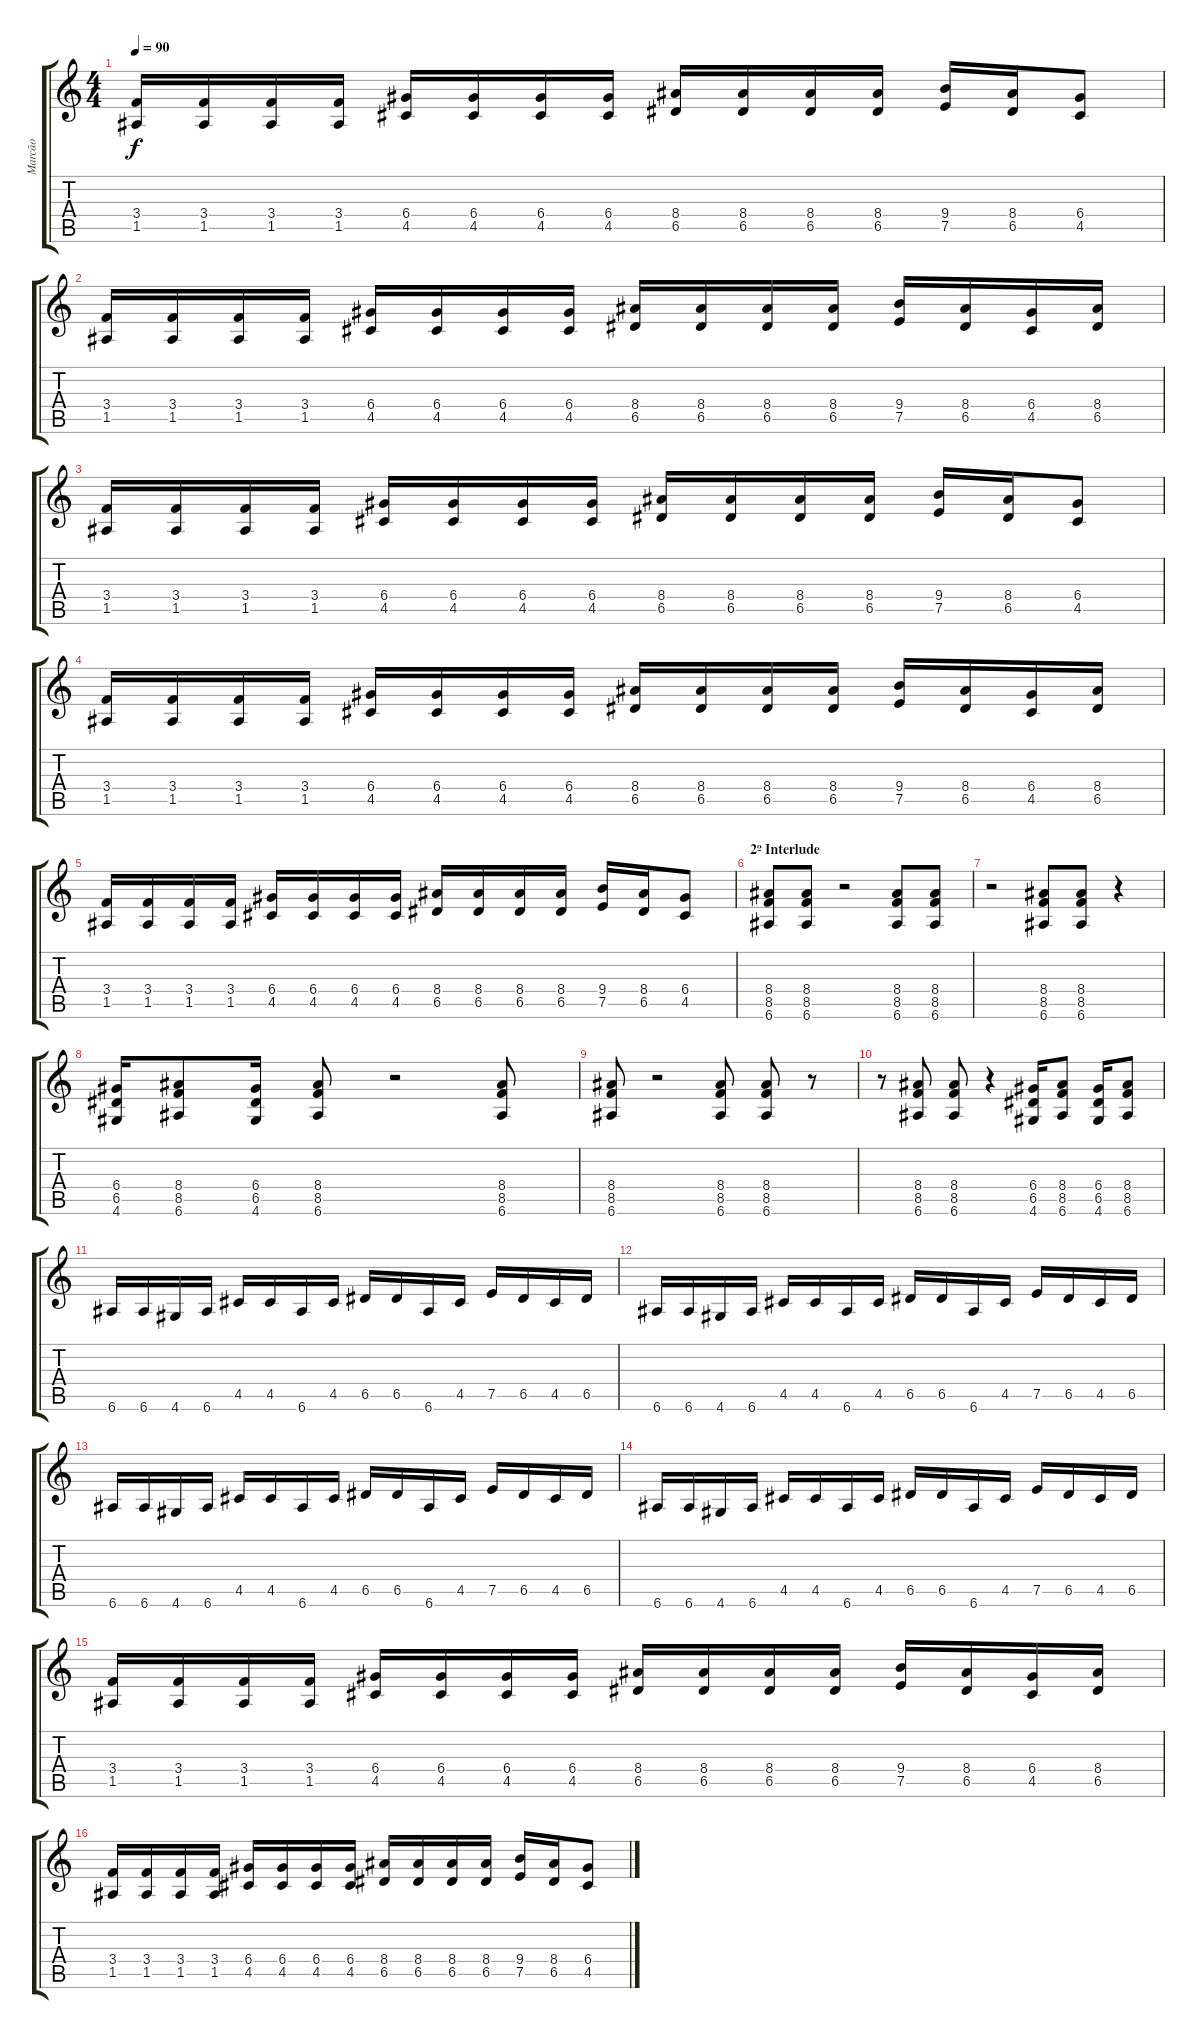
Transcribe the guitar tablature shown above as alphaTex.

\track ("Marcão" "Marcão") {instrument overdrivenguitar}
\staff {score tabs}
\tuning (E4 B3 G3 D3 A2 E2) {hide}
\ts (4 4)
\tempo 90
\clef g2
\ks c
(3.4 1.5).16{dy f} (3.4 1.5).16 (3.4 1.5).16 (3.4 1.5).16 (6.4 4.5).16 (6.4 4.5).16 (6.4 4.5).16 (6.4 4.5).16 (8.4 6.5).16 (8.4 6.5).16 (8.4 6.5).16 (8.4 6.5).16 (9.4 7.5).16 (8.4 6.5).16 (6.4 4.5).8 |
(3.4 1.5).16 (3.4 1.5).16 (3.4 1.5).16 (3.4 1.5).16 (6.4 4.5).16 (6.4 4.5).16 (6.4 4.5).16 (6.4 4.5).16 (8.4 6.5).16 (8.4 6.5).16 (8.4 6.5).16 (8.4 6.5).16 (9.4 7.5).16 (8.4 6.5).16 (6.4 4.5).16 (8.4 6.5).16 |
(3.4 1.5).16 (3.4 1.5).16 (3.4 1.5).16 (3.4 1.5).16 (6.4 4.5).16 (6.4 4.5).16 (6.4 4.5).16 (6.4 4.5).16 (8.4 6.5).16 (8.4 6.5).16 (8.4 6.5).16 (8.4 6.5).16 (9.4 7.5).16 (8.4 6.5).16 (6.4 4.5).8 |
(3.4 1.5).16 (3.4 1.5).16 (3.4 1.5).16 (3.4 1.5).16 (6.4 4.5).16 (6.4 4.5).16 (6.4 4.5).16 (6.4 4.5).16 (8.4 6.5).16 (8.4 6.5).16 (8.4 6.5).16 (8.4 6.5).16 (9.4 7.5).16 (8.4 6.5).16 (6.4 4.5).16 (8.4 6.5).16 |
(3.4 1.5).16 (3.4 1.5).16 (3.4 1.5).16 (3.4 1.5).16 (6.4 4.5).16 (6.4 4.5).16 (6.4 4.5).16 (6.4 4.5).16 (8.4 6.5).16 (8.4 6.5).16 (8.4 6.5).16 (8.4 6.5).16 (9.4 7.5).16 (8.4 6.5).16 (6.4 4.5).8 |
\section ("" "2º Interlude")
(8.4 8.5 6.6).8 (8.4 8.5 6.6).8 r.2 (8.4 8.5 6.6).8 (8.4 8.5 6.6).8 |
r.2 (8.4 8.5 6.6).8 (8.4 8.5 6.6).8 r.4 |
(6.4 6.5 4.6).16 (8.4 8.5 6.6).8 (6.4 6.5 4.6).16 (8.4 8.5 6.6).8 r.2 (8.4 8.5 6.6).8 |
(8.4 8.5 6.6).8 r.2 (8.4 8.5 6.6).8 (8.4 8.5 6.6).8 r.8 |
r.8 (8.4 8.5 6.6).8 (8.4 8.5 6.6).8 r.4 (6.4 6.5 4.6).16 (8.4 8.5 6.6).8 (6.4 6.5 4.6).16 (8.4 8.5 6.6).8 |
6.6.16 6.6.16 4.6.16 6.6.16 4.5.16 4.5.16 6.6.16 4.5.16 6.5.16 6.5.16 6.6.16 4.5.16 7.5.16 6.5.16 4.5.16 6.5.16 |
6.6.16 6.6.16 4.6.16 6.6.16 4.5.16 4.5.16 6.6.16 4.5.16 6.5.16 6.5.16 6.6.16 4.5.16 7.5.16 6.5.16 4.5.16 6.5.16 |
6.6.16 6.6.16 4.6.16 6.6.16 4.5.16 4.5.16 6.6.16 4.5.16 6.5.16 6.5.16 6.6.16 4.5.16 7.5.16 6.5.16 4.5.16 6.5.16 |
6.6.16 6.6.16 4.6.16 6.6.16 4.5.16 4.5.16 6.6.16 4.5.16 6.5.16 6.5.16 6.6.16 4.5.16 7.5.16 6.5.16 4.5.16 6.5.16 |
(3.4 1.5).16 (3.4 1.5).16 (3.4 1.5).16 (3.4 1.5).16 (6.4 4.5).16 (6.4 4.5).16 (6.4 4.5).16 (6.4 4.5).16 (8.4 6.5).16 (8.4 6.5).16 (8.4 6.5).16 (8.4 6.5).16 (9.4 7.5).16 (8.4 6.5).16 (6.4 4.5).16 (8.4 6.5).16 |
(3.4 1.5).16 (3.4 1.5).16 (3.4 1.5).16 (3.4 1.5).16 (6.4 4.5).16 (6.4 4.5).16 (6.4 4.5).16 (6.4 4.5).16 (8.4 6.5).16 (8.4 6.5).16 (8.4 6.5).16 (8.4 6.5).16 (9.4 7.5).16 (8.4 6.5).16 (6.4 4.5).8
